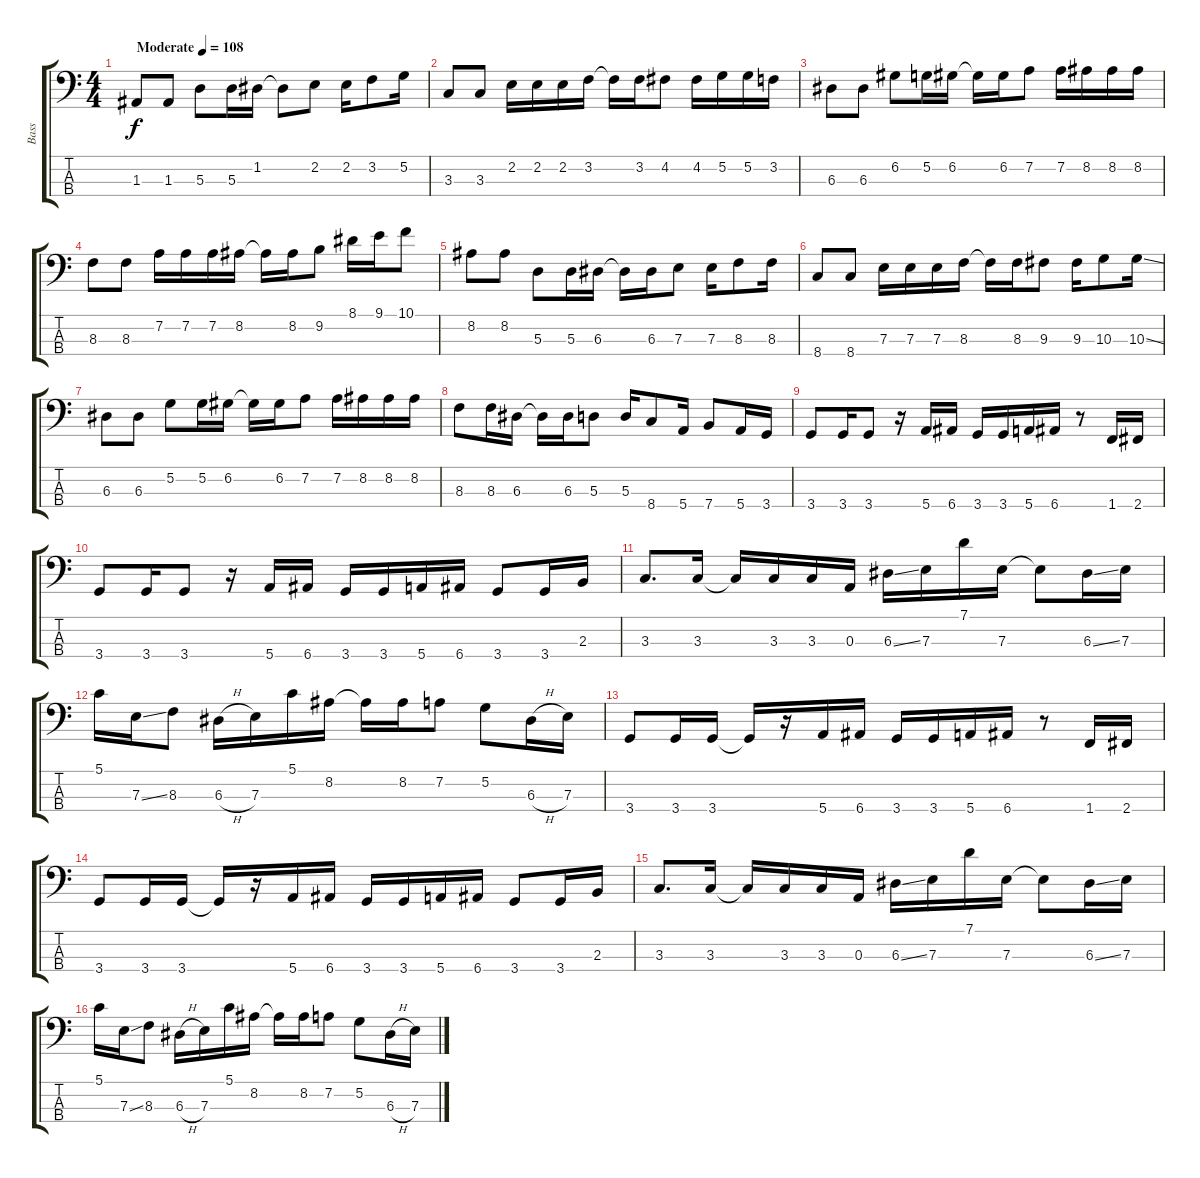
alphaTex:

\track ("Bass" "Bass") {instrument electricbasspick}
\staff {score tabs}
\tuning (G2 D2 A1 E1) {hide}
\ts (4 4)
\tempo (108 "Moderate")
\clef f4
\ks c
1.3.8{dy f instrument electricbasspick} 1.3.8 5.3.8 5.3.16 1.2.16 1.2{t}.8 2.2.8 2.2.16 3.2.8 5.2.16 |
3.3.8 3.3.8 2.2.16 2.2.16 2.2.16 3.2.16 3.2{t}.16 3.2.16 4.2.8 4.2.16 5.2.16 5.2.16 3.2.16 |
6.3.8 6.3.8 6.2.8 5.2.16 6.2.16 6.2{t}.16 6.2.16 7.2.8 7.2.16 8.2.16 8.2.16 8.2.16 |
8.3.8 8.3.8 7.2.16 7.2.16 7.2.16 8.2.16 8.2{t}.16 8.2.16 9.2.8 8.1.16 9.1.16 10.1.8 |
8.2.8 8.2.8 5.3.8 5.3.16 6.3.16 6.3{t}.16 6.3.16 7.3.8 7.3.16 8.3.8 8.3.16 |
8.4.8 8.4.8 7.3.16 7.3.16 7.3.16 8.3.16 8.3{t}.16 8.3.16 9.3.8 9.3.16 10.3.8 10.3{ss}.16 |
6.3.8 6.3.8 5.2.8 5.2.16 6.2.16 6.2{t}.16 6.2.16 7.2.8 7.2.16 8.2.16 8.2.16 8.2.16 |
8.3.8 8.3.16 6.3.16 6.3{t}.16 6.3.16 5.3.8 5.3.16 8.4.8 5.4.16 7.4.8 5.4.16 3.4.16 |
3.4.8 3.4.16 3.4.8 r.16 5.4.16 6.4.16 3.4.16 3.4.16 5.4.16 6.4.16 r.8 1.4.16 2.4.16 |
3.4.8 3.4.16 3.4.8 r.16 5.4.16 6.4.16 3.4.16 3.4.16 5.4.16 6.4.16 3.4.8 3.4.16 2.3.16 |
3.3.8{d} 3.3.16 3.3{t}.16 3.3.16 3.3.16 0.3.16 6.3{ss}.16 7.3.16 7.1.16 7.3.16 7.3{t}.8 6.3{ss}.16 7.3.16 |
5.1.16 7.3{ss}.16 8.3.8 6.3{h}.16 7.3.16 5.1.16 8.2.16 8.2{t}.16 8.2.16 7.2.8 5.2.8 6.3{h}.16 7.3.16 |
3.4.8 3.4.16 3.4.16 3.4{t}.16 r.16 5.4.16 6.4.16 3.4.16 3.4.16 5.4.16 6.4.16 r.8 1.4.16 2.4.16 |
3.4.8 3.4.16 3.4.16 3.4{t}.16 r.16 5.4.16 6.4.16 3.4.16 3.4.16 5.4.16 6.4.16 3.4.8 3.4.16 2.3.16 |
3.3.8{d} 3.3.16 3.3{t}.16 3.3.16 3.3.16 0.3.16 6.3{ss}.16 7.3.16 7.1.16 7.3.16 7.3{t}.8 6.3{ss}.16 7.3.16 |
5.1.16 7.3{ss}.16 8.3.8 6.3{h}.16 7.3.16 5.1.16 8.2.16 8.2{t}.16 8.2.16 7.2.8 5.2.8 6.3{h}.16 7.3.16
